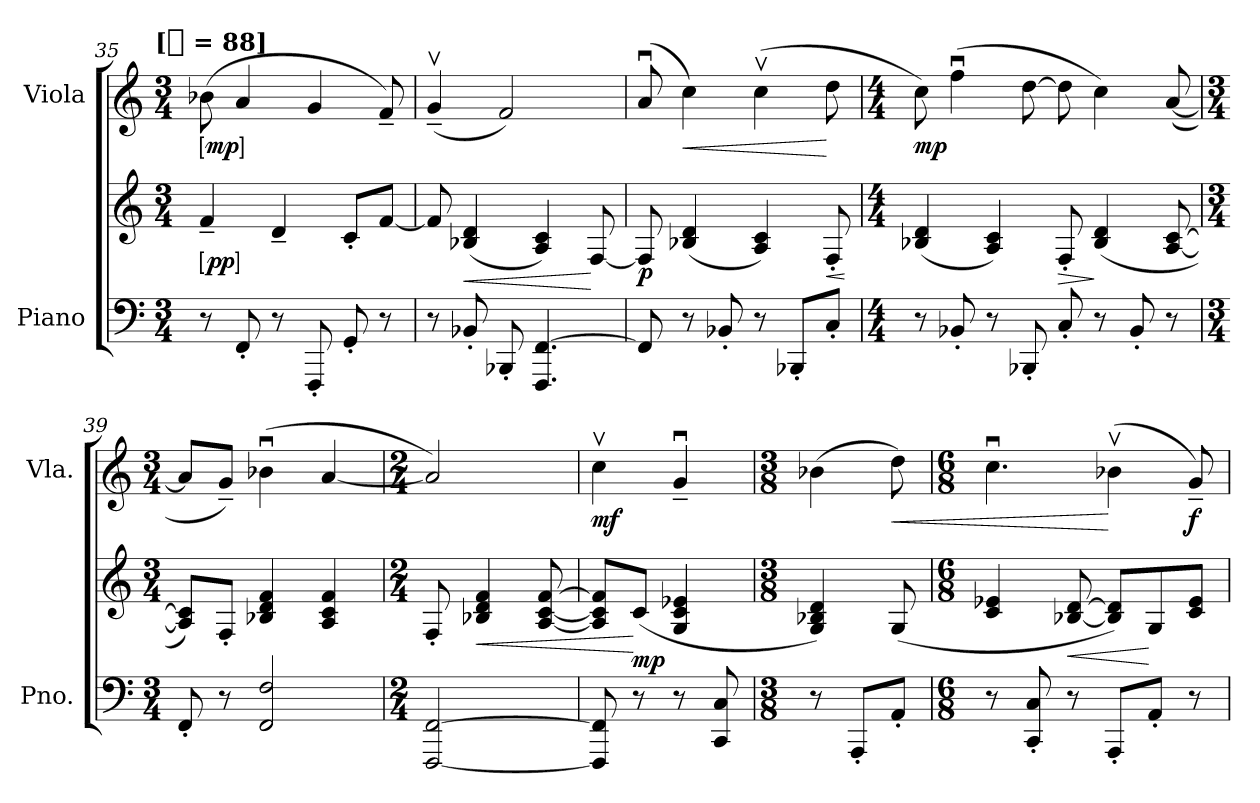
**kern	**kern	**dynam	**kern	**dynam
*part2	*part2	*part2	*part1	*part1
*staff3	*staff2	*staff2/3	*staff1	*staff1
*I"Piano	*	*	*I"Viola	*
*I'Pno.	*	*	*I'Vla.	*
*clefF4	*clefG2	*	*clefG2	*
*k[]	*k[]	*	*k[]	*
*C:	*C:	*	*C:	*
!!LO:TX:omd:t=[[quarter] = 88]
*M3/4	*M3/4	*	*M3/4	*
*MM88	*MM88	*	*MM88	*
=35	=35	=35	=35	=35
!	!	!LO:DY:ed=brack	!	!LO:DY:ed=brack
8r	4f~	pp	(8b-X	mp
8FF'	.	.	4a	.
8r	4d~	.	.	.
8FFF'	.	.	4g	.
8GG'	8c'L	.	.	.
8r	[8fJ	.	8f~)	.
=36	=36	=36	=36	=36
8r	8f]	.	(4g~v	.
!	!	!LO:HP:b	!	!
8BB-X'	(4B-X 4d	<	.	.
8BBB-X'	.	.	2f)	.
4.FFF [4.FF	4A 4c)	.	.	.
.	[8F	[	.	.
=37	=37	=37	=37	=37
8FF]	8F]	p	(8au	.
!	!	!	!	!LO:HP:b
8r	(4B-X 4d	.	4cc)	<
8BB-X'	.	.	.	.
8r	4A 4c)	.	(4ccv	.
8BBB-X'L	.	.	.	.
!	!	!LO:HP:b	!	!
8C'J	8F'	<	8dd	[
.	.	[	.	.
=38	=38	=38	=38	=38
*M4/4	*M4/4	*	*M4/4	*
8r	(4B-X 4d	.	8cc)	mp
8BB-X'	.	.	(4ffu	.
8r	4A 4c)	.	.	.
8BBB-X'	.	.	[8dd	.
!	!	!LO:HP:b	!	!
8C'	8F'	>	8dd]	.
8r	(4B- 4d	]	4cc)	.
8BB-'	.	.	.	.
8r	[8A [8c	.	([8a	.
=39	=39	=39	=39	=39
*M3/4	*M3/4	*	*M3/4	*
8FF'	8A] 8c]L)	.	8aL]	.
8r	8F'J	.	8g~J)	.
2FF 2F	4B-X 4d 4f	.	(4b-Xu	.
.	4A 4c 4f	.	[4a	.
=40	=40	=40	=40	=40
*M2/4	*M2/4	*	*M2/4	*
[2FFF [2FF	8F'	.	2a])	.
!	!	!LO:HP:b	!	!
.	4B-X 4d 4f	<	.	.
.	[8A [8c [8f	.	.	.
=41	=41	=41	=41	=41
8FFF] 8FF]	8A] 8c] 8f]L	.	4ccv	mf
8r	(8cJ	[ mp	.	.
8r	4G 4c 4e-X	.	4g~u	.
8CC 8C	.	.	.	.
=42	=42	=42	=42	=42
*M3/8	*M3/8	*	*M3/8	*
8r	4G 4B-X 4d)	.	(4b-X	.
8AAA'L	.	.	.	.
!	!	!	!	!LO:HP:b
8AA'J	(8G	.	8dd)	<
=43	=43	=43	=43	=43
*M6/8	*M6/8	*	*M6/8	*
8r	4c 4e-X	.	4.ccu	.
8CC' 8C'	.	.	.	.
!	!	!LO:HP:b	!	!
8r	[8B-X [8d	<	.	.
8AAA'L	8B-] 8d]L)	.	(4b-Xv	[
8AA'J	8G	[	.	.
8r	8c 8e-J	.	8g~)	f
=	=	=	=	=
*-	*-	*-	*-	*-
